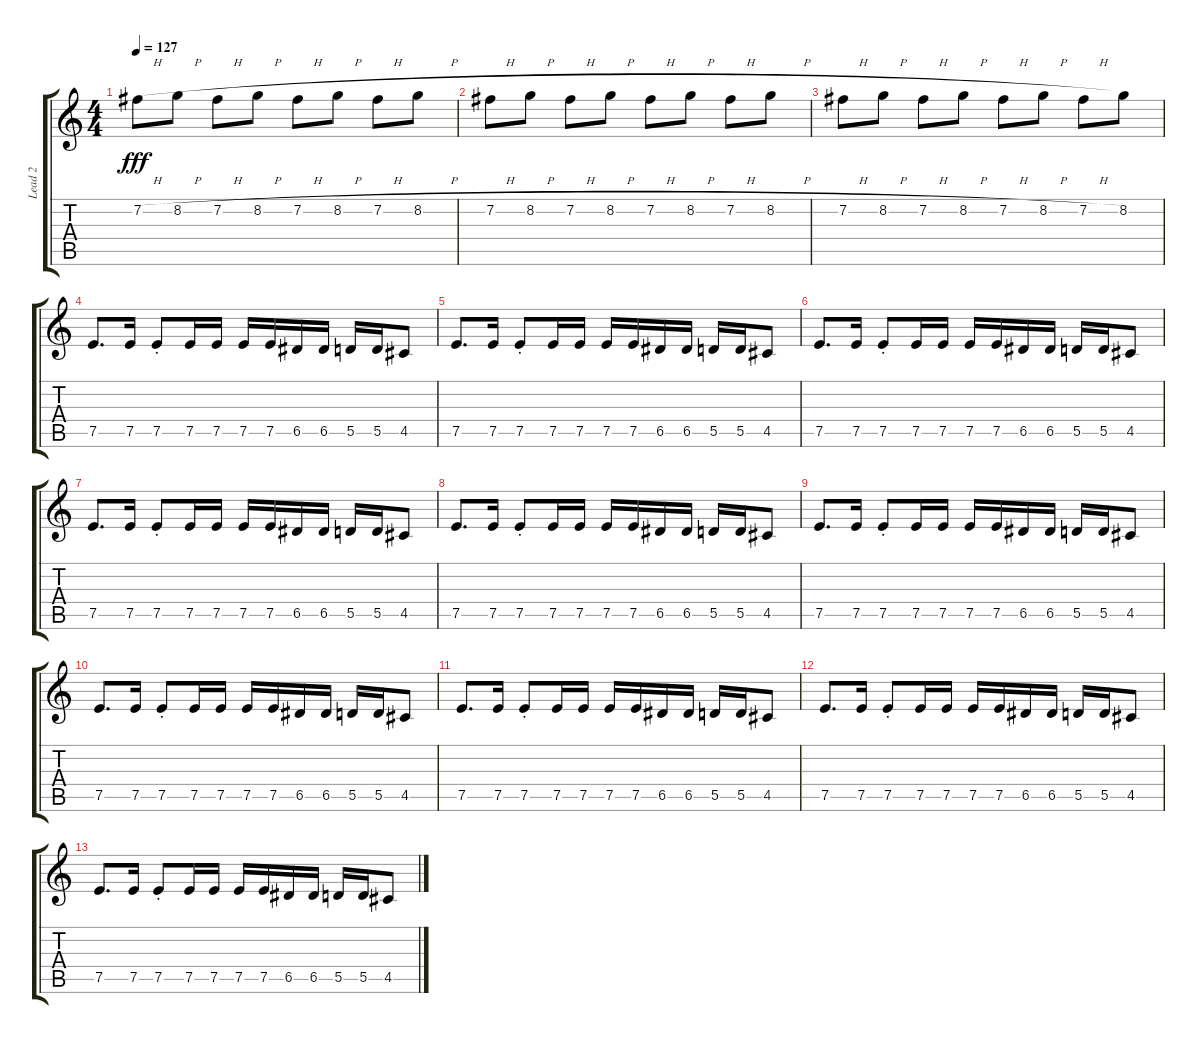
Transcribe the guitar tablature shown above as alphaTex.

\track ("Lead 2" "Lead 2") {instrument overdrivenguitar}
\staff {score tabs}
\tuning (E4 B3 G3 D3 A2 E2) {hide}
\ts (4 4)
\tempo 127
\clef g2
\ks c
7.2{h}.8{dy fff} 8.2{h}.8 7.2{h}.8 8.2{h}.8 7.2{h}.8 8.2{h}.8 7.2{h}.8 8.2{h}.8 |
7.2{h}.8 8.2{h}.8 7.2{h}.8 8.2{h}.8 7.2{h}.8 8.2{h}.8 7.2{h}.8 8.2{h}.8 |
7.2{h}.8 8.2{h}.8 7.2{h}.8 8.2{h}.8 7.2{h}.8 8.2{h}.8 7.2{h}.8 8.2.8 |
7.5.8{d} 7.5.16 7.5{st}.8 7.5.16 7.5.16 7.5.16 7.5.16 6.5.16 6.5.16 5.5.16 5.5.16 4.5.8 |
7.5.8{d} 7.5.16 7.5{st}.8 7.5.16 7.5.16 7.5.16 7.5.16 6.5.16 6.5.16 5.5.16 5.5.16 4.5.8 |
7.5.8{d volume 12} 7.5.16 7.5{st}.8 7.5.16 7.5.16 7.5.16 7.5.16 6.5.16 6.5.16 5.5.16 5.5.16 4.5.8 |
7.5.8{d} 7.5.16 7.5{st}.8 7.5.16 7.5.16 7.5.16 7.5.16 6.5.16 6.5.16 5.5.16 5.5.16 4.5.8 |
7.5.8{d} 7.5.16 7.5{st}.8 7.5.16 7.5.16 7.5.16 7.5.16 6.5.16 6.5.16 5.5.16 5.5.16 4.5.8 |
7.5.8{d} 7.5.16 7.5{st}.8 7.5.16 7.5.16 7.5.16 7.5.16 6.5.16 6.5.16 5.5.16 5.5.16 4.5.8 |
7.5.8{d} 7.5.16 7.5{st}.8 7.5.16 7.5.16 7.5.16 7.5.16 6.5.16 6.5.16 5.5.16 5.5.16 4.5.8 |
7.5.8{d} 7.5.16 7.5{st}.8 7.5.16 7.5.16 7.5.16 7.5.16 6.5.16 6.5.16 5.5.16 5.5.16 4.5.8 |
7.5.8{d} 7.5.16 7.5{st}.8 7.5.16 7.5.16 7.5.16 7.5.16 6.5.16 6.5.16 5.5.16 5.5.16 4.5.8 |
7.5.8{d} 7.5.16 7.5{st}.8 7.5.16 7.5.16 7.5.16 7.5.16 6.5.16 6.5.16 5.5.16 5.5.16 4.5.8
